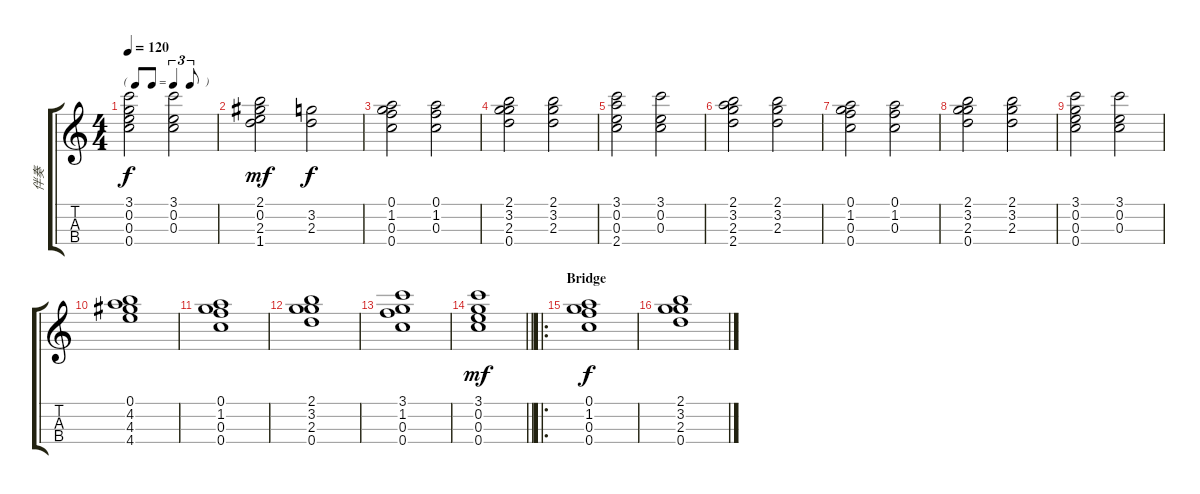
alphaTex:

\track ("伴奏" "伴奏") {instrument acousticguitarnylon}
\staff {score tabs}
\tuning (A4 E4 C4 G4) {hide}
\ts (4 4)
\tf triplet8th
\tempo 120
\clef g2
\ks c
(3.1 0.2 0.3 0.4).2{dy f} (3.1 0.2 0.3).2 |
(2.1 0.2 2.3 1.4).2{dy mf} (3.2 2.3).2{dy f} |
(0.1 1.2 0.3 0.4).2 (0.1 1.2 0.3).2 |
(2.1 3.2 2.3 0.4).2 (2.1 3.2 2.3).2 |
(3.1 0.2 0.3 2.4).2 (3.1 0.2 0.3).2 |
(2.1 3.2 2.3 2.4).2 (2.1 3.2 2.3).2 |
(0.1 1.2 0.3 0.4).2 (0.1 1.2 0.3).2 |
(2.1 3.2 2.3 0.4).2 (2.1 3.2 2.3).2 |
(3.1 0.2 0.3 0.4).2 (3.1 0.2 0.3).2 |
(0.1 4.2 4.3 4.4).1 |
(0.1 1.2 0.3 0.4).1 |
(2.1 3.2 2.3 0.4).1 |
(3.1 1.2 0.3 0.4).1 |
\barLineRight lightlight
(3.1 0.2 0.3 0.4).1{dy mf} |
\ro
\section ("" "Bridge")
(0.1 1.2 0.3 0.4).1{dy f} |
(2.1 3.2 2.3 0.4).1
